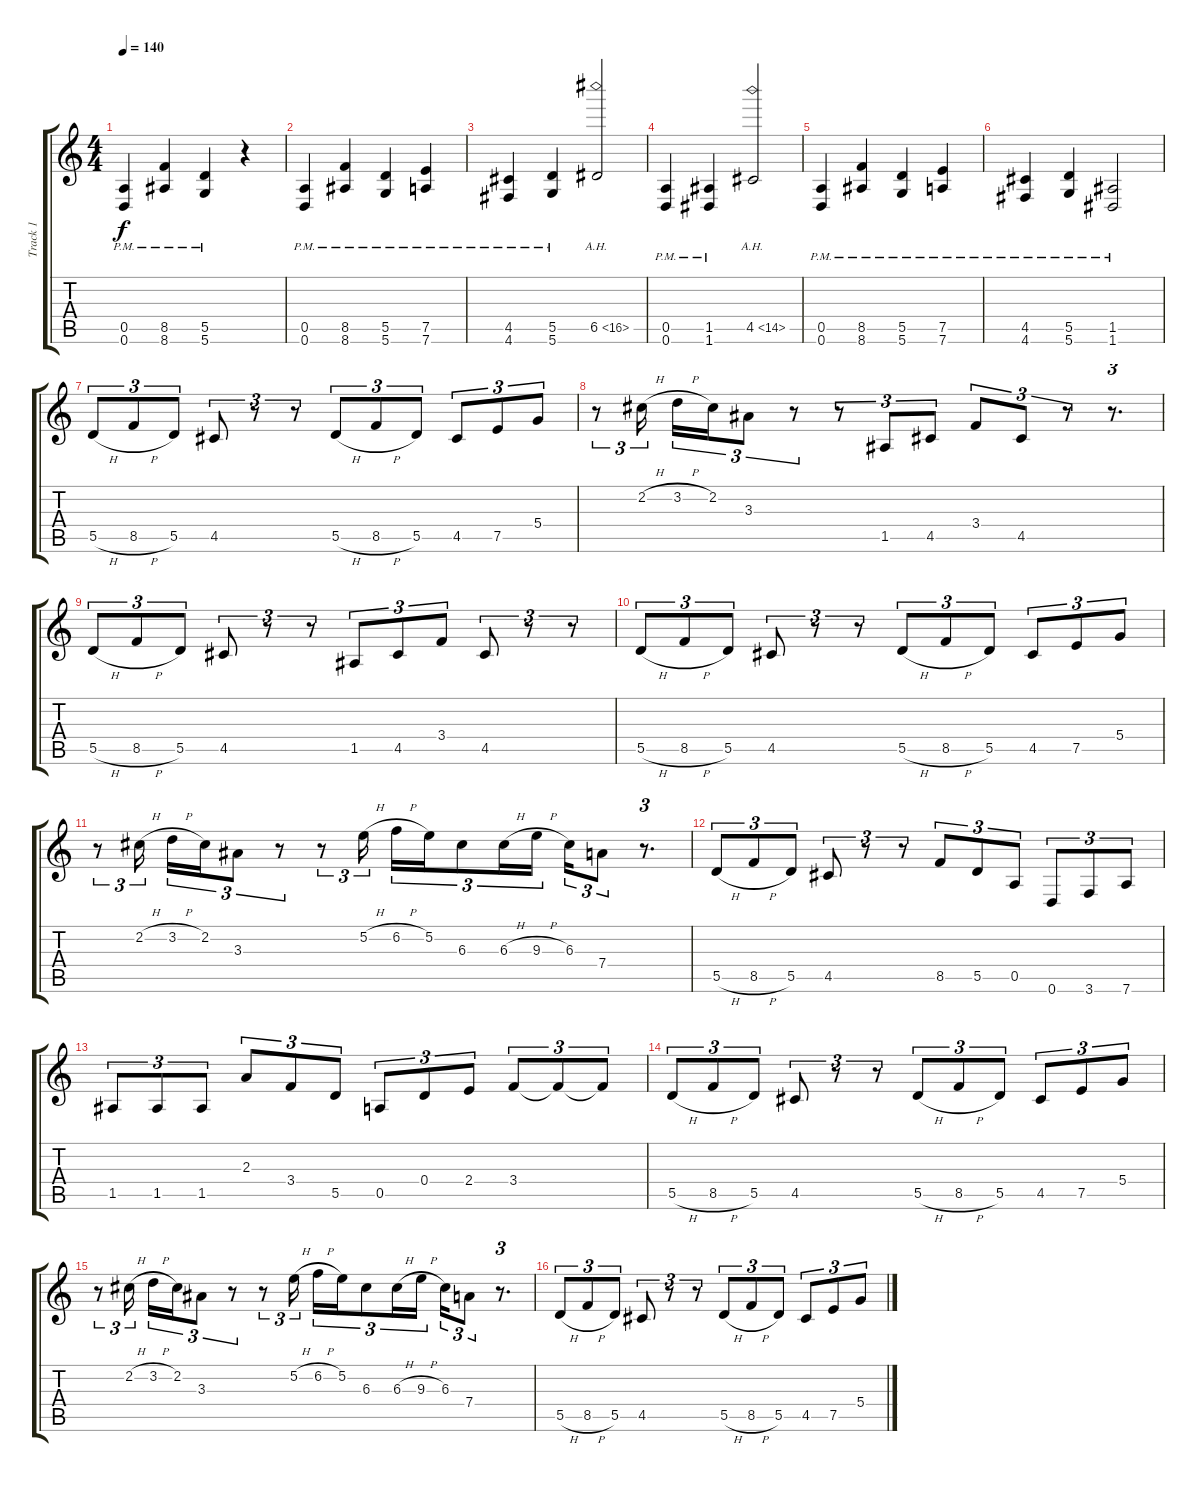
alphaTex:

\track ("Track 1" "Track 1") {instrument overdrivenguitar}
\staff {score tabs}
\tuning (E4 B3 G3 D3 A2 D2) {hide}
\ts (4 4)
\tempo 140
\clef g2
\ks c
(0.5{pm} 0.6{pm}).4{dy f} (8.5{pm} 8.6{pm}).4 (5.5{pm} 5.6{pm}).4 r.4 |
(0.5{pm} 0.6{pm}).4 (8.5{pm} 8.6{pm}).4 (5.5{pm} 5.6{pm}).4 (7.5{pm} 7.6{pm}).4 |
(4.5{pm} 4.6{pm}).4 (5.5{pm} 5.6{pm}).4 6.5{ah 10}.2 |
(0.5{pm} 0.6{pm}).4 (1.5{pm} 1.6{pm}).4 4.5{ah 10}.2 |
(0.5{pm} 0.6{pm}).4 (8.5{pm} 8.6{pm}).4 (5.5{pm} 5.6{pm}).4 (7.5{pm} 7.6{pm}).4 |
(4.5{pm} 4.6{pm}).4 (5.5{pm} 5.6{pm}).4 (1.5{pm} 1.6{pm}).2 |
5.5{h}.8{tu (3 2)} 8.5{h}.8{tu (3 2)} 5.5.8{tu (3 2)} 4.5.8{tu (3 2)} r.8{tu (3 2)} r.8{tu (3 2)} 5.5{h}.8{tu (3 2)} 8.5{h}.8{tu (3 2)} 5.5.8{tu (3 2)} 4.5.8{tu (3 2)} 7.5.8{tu (3 2)} 5.4.8{tu (3 2)} |
r.8{tu (3 2)} 2.2{h}.16{tu (3 2) beam splitsecondary} 3.2{h}.16{tu (3 2)} 2.2.16{tu (3 2)} 3.3.8{tu (3 2)} r.8{tu (3 2)} r.8{tu (3 2)} 1.5.8{tu (3 2)} 4.5.8{tu (3 2)} 3.4.8{tu (3 2)} 4.5.8{tu (3 2)} r.8{tu (3 2)} r.8{d tu (3 2)} |
5.5{h}.8{tu (3 2)} 8.5{h}.8{tu (3 2)} 5.5.8{tu (3 2)} 4.5.8{tu (3 2)} r.8{tu (3 2)} r.8{tu (3 2)} 1.5.8{tu (3 2)} 4.5.8{tu (3 2)} 3.4.8{tu (3 2)} 4.5.8{tu (3 2)} r.8{tu (3 2)} r.8{tu (3 2)} |
5.5{h}.8{tu (3 2)} 8.5{h}.8{tu (3 2)} 5.5.8{tu (3 2)} 4.5.8{tu (3 2)} r.8{tu (3 2)} r.8{tu (3 2)} 5.5{h}.8{tu (3 2)} 8.5{h}.8{tu (3 2)} 5.5.8{tu (3 2)} 4.5.8{tu (3 2)} 7.5.8{tu (3 2)} 5.4.8{tu (3 2)} |
r.8{tu (3 2)} 2.2{h}.16{tu (3 2) beam splitsecondary} 3.2{h}.16{tu (3 2)} 2.2.16{tu (3 2)} 3.3.8{tu (3 2)} r.8{tu (3 2)} r.8{tu (3 2)} 5.2{h}.16{tu (3 2)} 6.2{h}.16{tu (3 2)} 5.2.16{tu (3 2)} 6.3.8{tu (3 2)} 6.3{h}.16{tu (3 2)} 9.3{h}.16{tu (3 2)} 6.3.16{tu (3 2)} 7.4.8{tu (3 2)} r.8{d tu (3 2)} |
5.5{h}.8{tu (3 2)} 8.5{h}.8{tu (3 2)} 5.5.8{tu (3 2)} 4.5.8{tu (3 2)} r.8{tu (3 2)} r.8{tu (3 2)} 8.5.8{tu (3 2)} 5.5.8{tu (3 2)} 0.5.8{tu (3 2)} 0.6.8{tu (3 2)} 3.6.8{tu (3 2)} 7.6.8{tu (3 2)} |
1.5.8{tu (3 2)} 1.5.8{tu (3 2)} 1.5.8{tu (3 2)} 2.3.8{tu (3 2)} 3.4.8{tu (3 2)} 5.5.8{tu (3 2)} 0.5.8{tu (3 2)} 0.4.8{tu (3 2)} 2.4.8{tu (3 2)} 3.4.8{tu (3 2)} 3.4{t}.8{tu (3 2)} 3.4{t}.8{tu (3 2)} |
5.5{h}.8{tu (3 2)} 8.5{h}.8{tu (3 2)} 5.5.8{tu (3 2)} 4.5.8{tu (3 2)} r.8{tu (3 2)} r.8{tu (3 2)} 5.5{h}.8{tu (3 2)} 8.5{h}.8{tu (3 2)} 5.5.8{tu (3 2)} 4.5.8{tu (3 2)} 7.5.8{tu (3 2)} 5.4.8{tu (3 2)} |
r.8{tu (3 2)} 2.2{h}.16{tu (3 2) beam splitsecondary} 3.2{h}.16{tu (3 2)} 2.2.16{tu (3 2)} 3.3.8{tu (3 2)} r.8{tu (3 2)} r.8{tu (3 2)} 5.2{h}.16{tu (3 2)} 6.2{h}.16{tu (3 2)} 5.2.16{tu (3 2)} 6.3.8{tu (3 2)} 6.3{h}.16{tu (3 2)} 9.3{h}.16{tu (3 2)} 6.3.16{tu (3 2)} 7.4.8{tu (3 2)} r.8{d tu (3 2)} |
5.5{h}.8{tu (3 2)} 8.5{h}.8{tu (3 2)} 5.5.8{tu (3 2)} 4.5.8{tu (3 2)} r.8{tu (3 2)} r.8{tu (3 2)} 5.5{h}.8{tu (3 2)} 8.5{h}.8{tu (3 2)} 5.5.8{tu (3 2)} 4.5.8{tu (3 2)} 7.5.8{tu (3 2)} 5.4.8{tu (3 2)}
